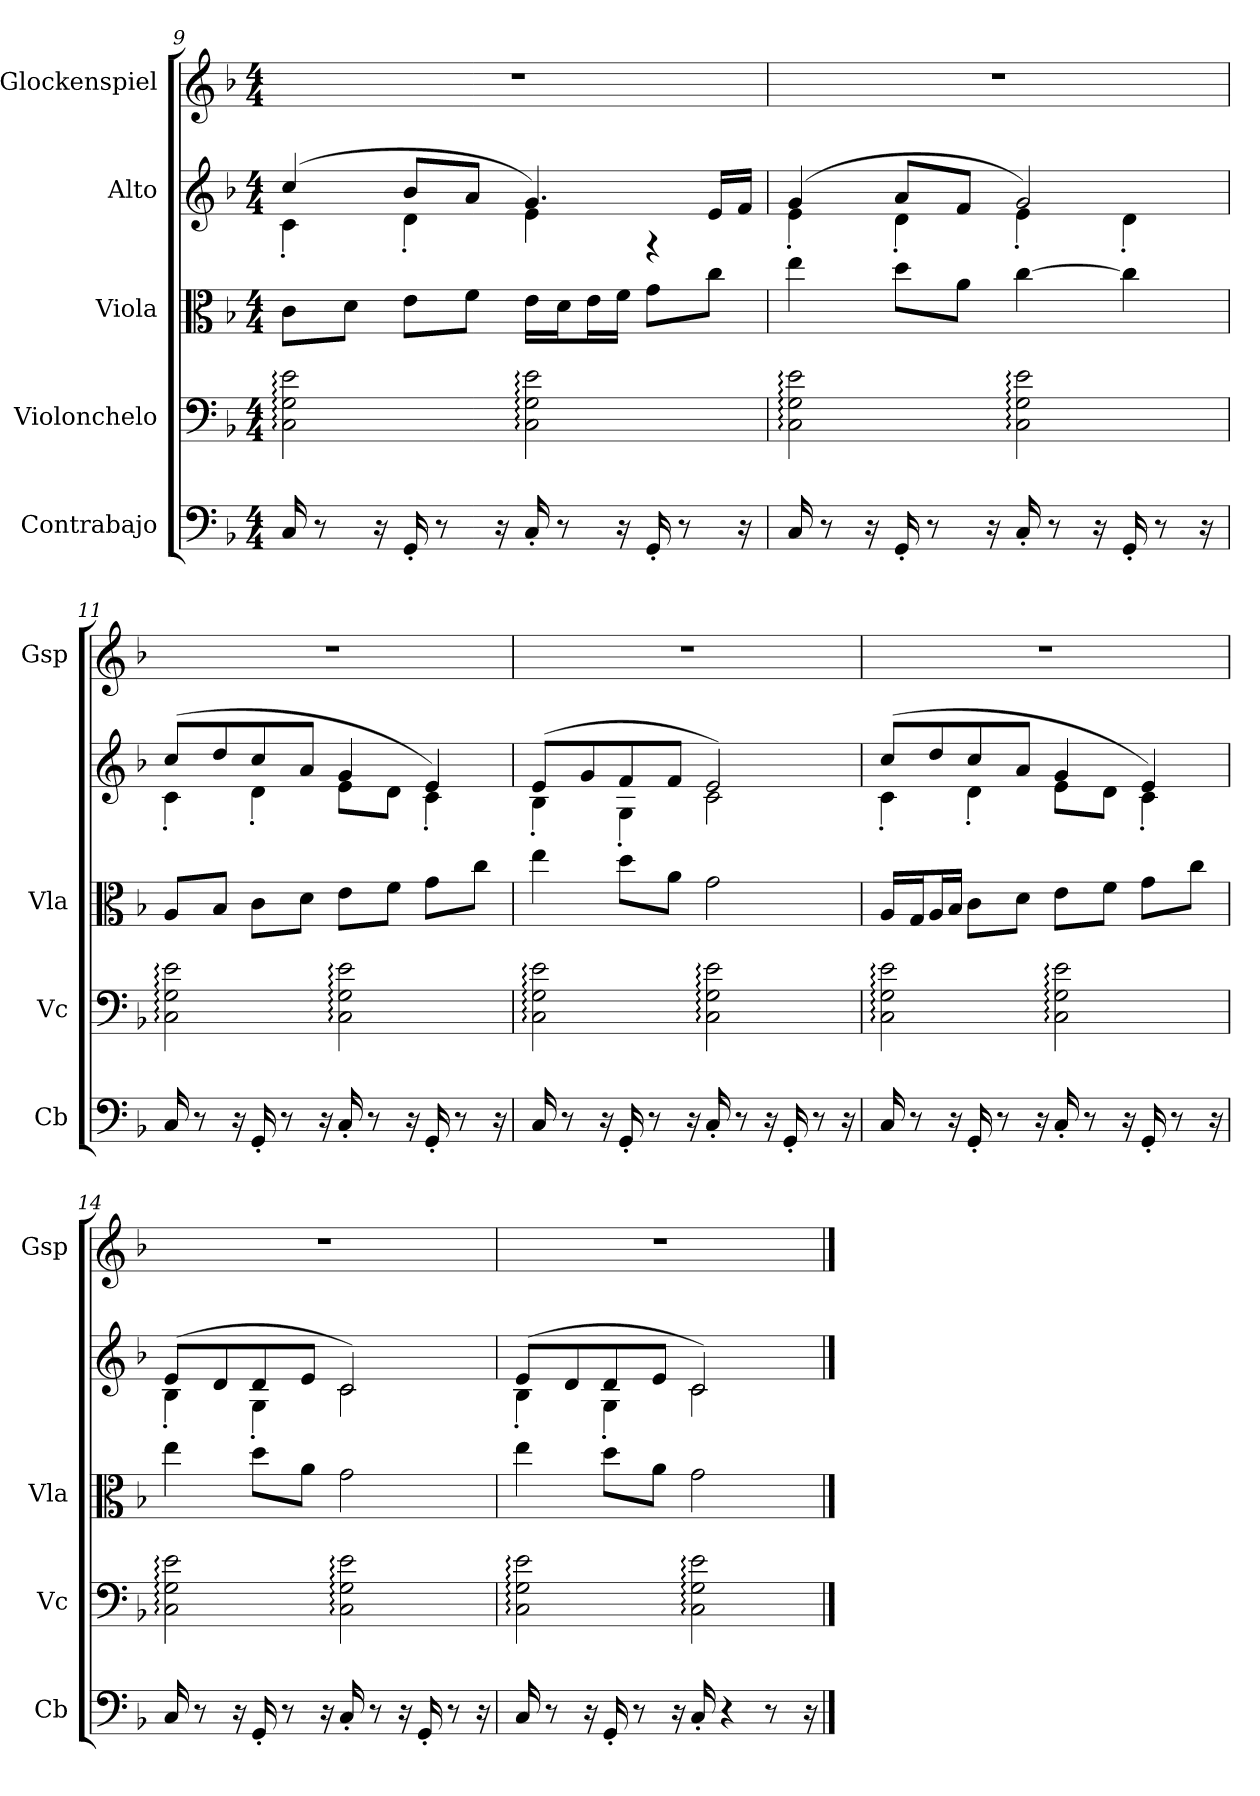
**kern	**kern	**kern	**kern	**kern
*part5	*part4	*part3	*part2	*part1
*staff5	*staff4	*staff3	*staff2	*staff1
*I"Contrabajo	*I"Violonchelo	*I"Viola	*I"Alto	*I"Glockenspiel
*I'Cb	*I'Vc	*I'Vla	*	*I'Gsp
*clefF4	*clefF4	*clefC3	*clefG2	*clefG2
*ITrd7c12	*	*	*	*ITrd-14c-24
*k[b-]	*k[b-]	*k[b-]	*k[b-]	*k[b-]
*M4/4	*M4/4	*M4/4	*M4/4	*M4/4
=9	=9	=9	=9	=9
*	*	*	*^	*
16CC/	2C\: 2G\: 2e\:	8c\L	(>4cc/	4c'\	1r
8r	.	.	.	.	.
.	.	8d\J	.	.	.
16r	.	.	.	.	.
16GGG'/	.	8e\L	8b-/L	4d'\	.
8r	.	.	.	.	.
.	.	8f\J	8a/J	.	.
16r	.	.	.	.	.
16CC'/	2C\: 2G\: 2e\:	16e\LL	4.g/)	4e\	.
8r	.	16d\J	.	.	.
.	.	16e\L	.	.	.
16r	.	16f\JJ	.	.	.
16GGG'/	.	8g\L	.	4r	.
8r	.	.	.	.	.
.	.	8cc\J	16e/LL	.	.
16r	.	.	16f/JJ	.	.
=10	=10	=10	=10	=10	=10
16CC/	2C\: 2G\: 2e\:	4ee\	(>4g/	4e'\	1r
8r	.	.	.	.	.
16r	.	.	.	.	.
16GGG'/	.	8dd\L	8a/L	4d'\	.
8r	.	.	.	.	.
.	.	8a\J	8f/J	.	.
16r	.	.	.	.	.
16CC'/	2C\: 2G\: 2e\:	[4cc\	2g/)	4e'\	.
8r	.	.	.	.	.
16r	.	.	.	.	.
16GGG'/	.	4cc\]	.	4d'\	.
8r	.	.	.	.	.
16r	.	.	.	.	.
!!LO:LB:g=z
=11	=11	=11	=11	=11	=11
16CC/	2C\: 2G\: 2e\:	8A/L	(>8cc/L	4c'\	1r
8r	.	.	.	.	.
.	.	8B-/J	8dd/	.	.
16r	.	.	.	.	.
16GGG'/	.	8c\L	8cc/	4d'\	.
8r	.	.	.	.	.
.	.	8d\J	8a/J	.	.
16r	.	.	.	.	.
16CC'/	2C\: 2G\: 2e\:	8e\L	4g/	8e\L	.
8r	.	.	.	.	.
.	.	8f\J	.	8d\J	.
16r	.	.	.	.	.
16GGG'/	.	8g\L	4e/)	4c'\	.
8r	.	.	.	.	.
.	.	8cc\J	.	.	.
16r	.	.	.	.	.
=12	=12	=12	=12	=12	=12
16CC/	2C\: 2G\: 2e\:	4ee\	(>8e/L	4B-'\	1r
8r	.	.	.	.	.
.	.	.	8g/	.	.
16r	.	.	.	.	.
16GGG'/	.	8dd\L	8f/	4G'\	.
8r	.	.	.	.	.
.	.	8a\J	8f/J	.	.
16r	.	.	.	.	.
16CC'/	2C\: 2G\: 2e\:	2g\	2e/)	2c\	.
8r	.	.	.	.	.
16r	.	.	.	.	.
16GGG'/	.	.	.	.	.
8r	.	.	.	.	.
16r	.	.	.	.	.
=13	=13	=13	=13	=13	=13
16CC/	2C\: 2G\: 2e\:	16A/LL	(>8cc/L	4c'\	1r
8r	.	16G/J	.	.	.
.	.	16A/L	8dd/	.	.
16r	.	16B-/JJ	.	.	.
16GGG'/	.	8c\L	8cc/	4d'\	.
8r	.	.	.	.	.
.	.	8d\J	8a/J	.	.
16r	.	.	.	.	.
16CC'/	2C\: 2G\: 2e\:	8e\L	4g/	8e\L	.
8r	.	.	.	.	.
.	.	8f\J	.	8d\J	.
16r	.	.	.	.	.
16GGG'/	.	8g\L	4e/)	4c'\	.
8r	.	.	.	.	.
.	.	8cc\J	.	.	.
16r	.	.	.	.	.
=14	=14	=14	=14	=14	=14
16CC/	2C\: 2G\: 2e\:	4ee\	(>8e/L	4B-'\	1r
8r	.	.	.	.	.
.	.	.	8d/	.	.
16r	.	.	.	.	.
16GGG'/	.	8dd\L	8d/	4G'\	.
8r	.	.	.	.	.
.	.	8a\J	8e/J	.	.
16r	.	.	.	.	.
16CC'/	2C\: 2G\: 2e\:	2g\	2c/)	2c\	.
8r	.	.	.	.	.
16r	.	.	.	.	.
16GGG'/	.	.	.	.	.
8r	.	.	.	.	.
16r	.	.	.	.	.
=15	=15	=15	=15	=15	=15
*	*	*	*	*	*MM70
*	*	*	*	*	*^
16CC/	2C\: 2G\: 2e\:	4ee\	(>8e/L	4B-'\	1r	4.ryy
8r	.	.	.	.	.	.
.	.	.	8d/	.	.	.
16r	.	.	.	.	.	.
16GGG'/	.	8dd\L	8d/	4G'\	.	.
8r	.	.	.	.	.	.
*	*	*	*	*	*MM60	*
.	.	8a\J	8e/J	.	.	2ryy
16r	.	.	.	.	.	.
16CC'/	2C\: 2G\: 2e\:	2g\	2c/)	2c\	.	.
4r	.	.	.	.	.	.
8r	.	.	.	.	.	.
.	.	.	.	.	.	8ryy
16r	.	.	.	.	.	.
*	*	*	*v	*v	*	*
*	*	*	*	*v	*v
==	==	==	==	==
*-	*-	*-	*-	*-
